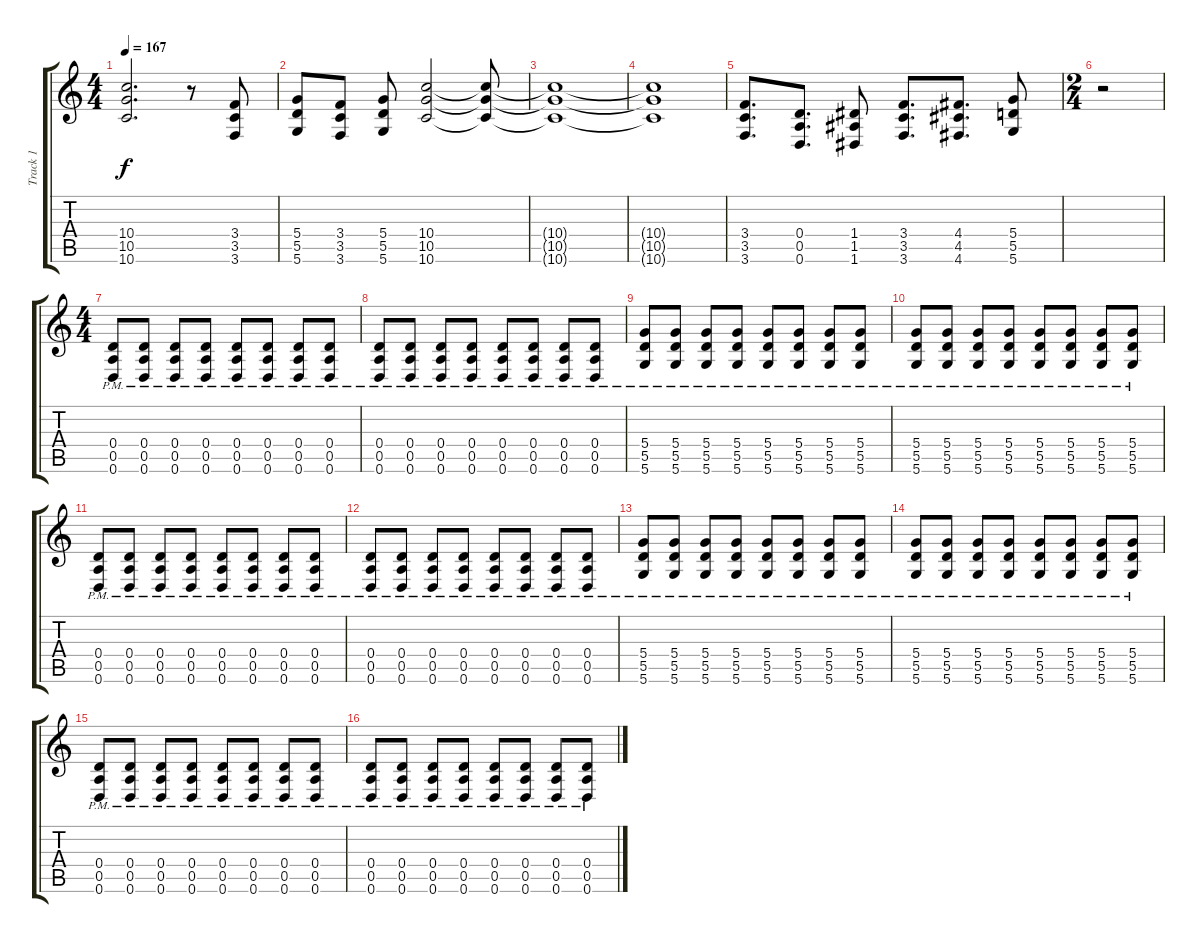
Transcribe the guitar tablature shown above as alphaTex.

\track ("Track 1" "Track 1") {instrument distortionguitar}
\staff {score tabs}
\tuning (E4 B3 G3 D3 A2 D2) {hide}
\ts (4 4)
\tempo 167
\clef g2
\ks c
(10.4{t} 10.5{t} 10.6{t}).2{d dy f} r.8 (3.4 3.5 3.6).8 |
(5.4 5.5 5.6).8 (3.4 3.5 3.6).8 (5.4 5.5 5.6).8 (10.4 10.5 10.6).2 (10.4{t} 10.5{t} 10.6{t}).8 |
(10.4{t} 10.5{t} 10.6{t}).1 |
(10.4{t} 10.5{t} 10.6{t}).1 |
(3.4 3.5 3.6).8{d} (0.4 0.5 0.6).8{d} (1.4 1.5 1.6).8 (3.4 3.5 3.6).8{d} (4.4 4.5 4.6).8{d} (5.4 5.5 5.6).8 |
\ts (2 4)
r.2 |
\ts (4 4)
(0.4{pm} 0.5{pm} 0.6{pm}).8 (0.4{pm} 0.5{pm} 0.6{pm}).8 (0.4{pm} 0.5{pm} 0.6{pm}).8 (0.4{pm} 0.5{pm} 0.6{pm}).8 (0.4{pm} 0.5{pm} 0.6{pm}).8 (0.4{pm} 0.5{pm} 0.6{pm}).8 (0.4{pm} 0.5{pm} 0.6{pm}).8 (0.4{pm} 0.5{pm} 0.6{pm}).8 |
(0.4{pm} 0.5{pm} 0.6{pm}).8 (0.4{pm} 0.5{pm} 0.6{pm}).8 (0.4{pm} 0.5{pm} 0.6{pm}).8 (0.4{pm} 0.5{pm} 0.6{pm}).8 (0.4{pm} 0.5{pm} 0.6{pm}).8 (0.4{pm} 0.5{pm} 0.6{pm}).8 (0.4{pm} 0.5{pm} 0.6{pm}).8 (0.4{pm} 0.5{pm} 0.6{pm}).8 |
(5.4{pm} 5.5{pm} 5.6{pm}).8 (5.4{pm} 5.5{pm} 5.6{pm}).8 (5.4{pm} 5.5{pm} 5.6{pm}).8 (5.4{pm} 5.5{pm} 5.6{pm}).8 (5.4{pm} 5.5{pm} 5.6{pm}).8 (5.4{pm} 5.5{pm} 5.6{pm}).8 (5.4{pm} 5.5{pm} 5.6{pm}).8 (5.4{pm} 5.5{pm} 5.6{pm}).8 |
(5.4{pm} 5.5{pm} 5.6{pm}).8 (5.4{pm} 5.5{pm} 5.6{pm}).8 (5.4{pm} 5.5{pm} 5.6{pm}).8 (5.4{pm} 5.5{pm} 5.6{pm}).8 (5.4{pm} 5.5{pm} 5.6{pm}).8 (5.4{pm} 5.5{pm} 5.6{pm}).8 (5.4{pm} 5.5{pm} 5.6{pm}).8 (5.4{pm} 5.5{pm} 5.6{pm}).8 |
(0.4{pm} 0.5{pm} 0.6{pm}).8 (0.4{pm} 0.5{pm} 0.6{pm}).8 (0.4{pm} 0.5{pm} 0.6{pm}).8 (0.4{pm} 0.5{pm} 0.6{pm}).8 (0.4{pm} 0.5{pm} 0.6{pm}).8 (0.4{pm} 0.5{pm} 0.6{pm}).8 (0.4{pm} 0.5{pm} 0.6{pm}).8 (0.4{pm} 0.5{pm} 0.6{pm}).8 |
(0.4{pm} 0.5{pm} 0.6{pm}).8 (0.4{pm} 0.5{pm} 0.6{pm}).8 (0.4{pm} 0.5{pm} 0.6{pm}).8 (0.4{pm} 0.5{pm} 0.6{pm}).8 (0.4{pm} 0.5{pm} 0.6{pm}).8 (0.4{pm} 0.5{pm} 0.6{pm}).8 (0.4{pm} 0.5{pm} 0.6{pm}).8 (0.4{pm} 0.5{pm} 0.6{pm}).8 |
(5.4{pm} 5.5{pm} 5.6{pm}).8 (5.4{pm} 5.5{pm} 5.6{pm}).8 (5.4{pm} 5.5{pm} 5.6{pm}).8 (5.4{pm} 5.5{pm} 5.6{pm}).8 (5.4{pm} 5.5{pm} 5.6{pm}).8 (5.4{pm} 5.5{pm} 5.6{pm}).8 (5.4{pm} 5.5{pm} 5.6{pm}).8 (5.4{pm} 5.5{pm} 5.6{pm}).8 |
(5.4{pm} 5.5{pm} 5.6{pm}).8 (5.4{pm} 5.5{pm} 5.6{pm}).8 (5.4{pm} 5.5{pm} 5.6{pm}).8 (5.4{pm} 5.5{pm} 5.6{pm}).8 (5.4{pm} 5.5{pm} 5.6{pm}).8 (5.4{pm} 5.5{pm} 5.6{pm}).8 (5.4{pm} 5.5{pm} 5.6{pm}).8 (5.4{pm} 5.5{pm} 5.6{pm}).8 |
(0.4{pm} 0.5{pm} 0.6{pm}).8 (0.4{pm} 0.5{pm} 0.6{pm}).8 (0.4{pm} 0.5{pm} 0.6{pm}).8 (0.4{pm} 0.5{pm} 0.6{pm}).8 (0.4{pm} 0.5{pm} 0.6{pm}).8 (0.4{pm} 0.5{pm} 0.6{pm}).8 (0.4{pm} 0.5{pm} 0.6{pm}).8 (0.4{pm} 0.5{pm} 0.6{pm}).8 |
(0.4{pm} 0.5{pm} 0.6{pm}).8 (0.4{pm} 0.5{pm} 0.6{pm}).8 (0.4{pm} 0.5{pm} 0.6{pm}).8 (0.4{pm} 0.5{pm} 0.6{pm}).8 (0.4{pm} 0.5{pm} 0.6{pm}).8 (0.4{pm} 0.5{pm} 0.6{pm}).8 (0.4{pm} 0.5{pm} 0.6{pm}).8 (0.4{pm} 0.5{pm} 0.6{pm}).8
